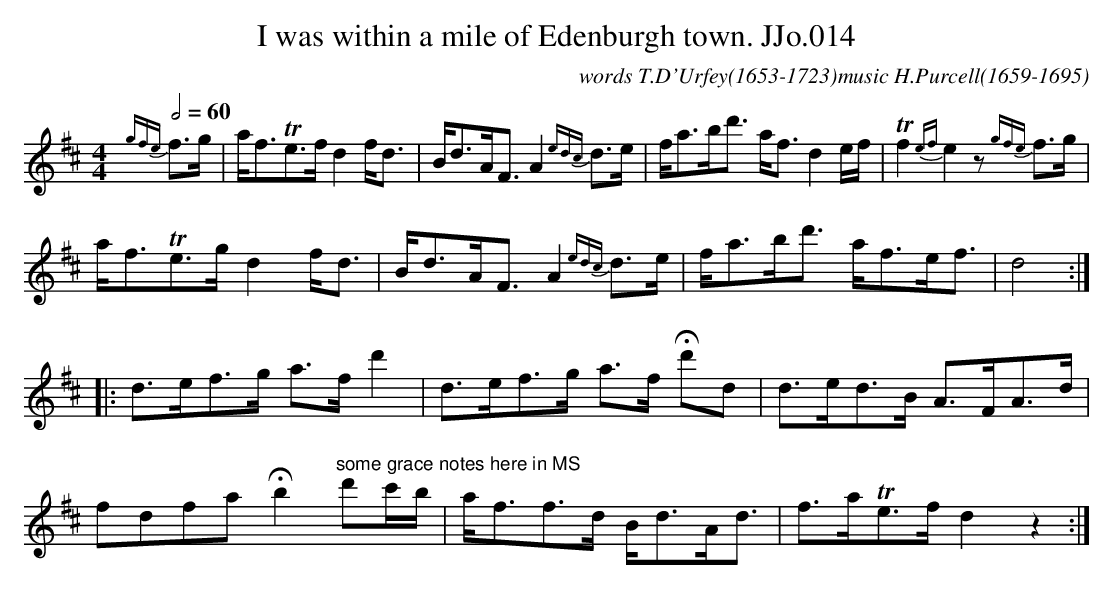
X:1
T:I was within a mile of Edenburgh town. JJo.014
C:words T.D'Urfey(1653-1723)music H.Purcell(1659-1695)
M:4/4
L:1/8
Q:1/2=60
K:D
{gfe}f>g|a<fTe>f d2f<d|B<dA<F A2 {edc}d>e|\
f<ab<d' a<f d2e/f/|Tf2{ef}e2z{gfe}f>g|
a<fTe>g d2f<d|B<dA<F A2 {edc}d>e|f<ab<d' a<fe<f|d4:|
|:d>ef>g a>f d'2|d>ef>g a>f Hd'd|d>ed>B A>FA>d|
fdfa Hb2"some grace notes here in MS" d'c'/b/|\
a<ff>d B<dA<d|f>aTe>f d2z2:|
